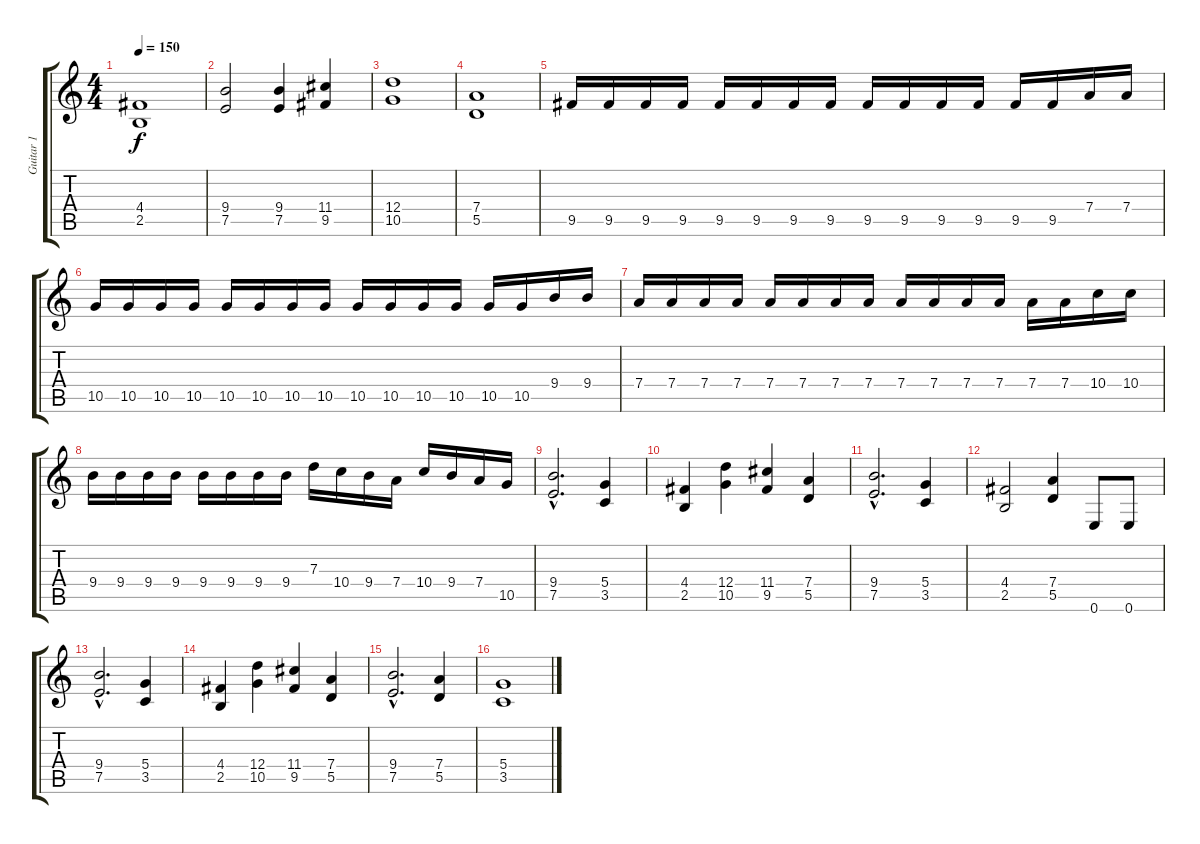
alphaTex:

\track ("Guitar 1" "Guitar 1") {instrument distortionguitar}
\staff {score tabs}
\tuning (E4 B3 G3 D3 A2 E2) {hide}
\ts (4 4)
\tempo 150
\clef g2
\ks c
(4.4 2.5).1{dy f} |
(9.4 7.5).2 (9.4 7.5).4 (11.4 9.5).4 |
(12.4 10.5).1 |
(7.4 5.5).1 |
9.5.16 9.5.16 9.5.16 9.5.16 9.5.16 9.5.16 9.5.16 9.5.16 9.5.16 9.5.16 9.5.16 9.5.16 9.5.16 9.5.16 7.4.16 7.4.16 |
10.5.16 10.5.16 10.5.16 10.5.16 10.5.16 10.5.16 10.5.16 10.5.16 10.5.16 10.5.16 10.5.16 10.5.16 10.5.16 10.5.16 9.4.16 9.4.16 |
7.4.16 7.4.16 7.4.16 7.4.16 7.4.16 7.4.16 7.4.16 7.4.16 7.4.16 7.4.16 7.4.16 7.4.16 7.4.16 7.4.16 10.4.16 10.4.16 |
9.4.16 9.4.16 9.4.16 9.4.16 9.4.16 9.4.16 9.4.16 9.4.16 7.3.16 10.4.16 9.4.16 7.4.16 10.4.16 9.4.16 7.4.16 10.5.16 |
(9.4{hac} 7.5{hac}).2{d} (5.4 3.5).4 |
(4.4 2.5).4 (12.4 10.5).4 (11.4 9.5).4 (7.4 5.5).4 |
(9.4{hac} 7.5{hac}).2{d} (5.4 3.5).4 |
(4.4 2.5).2 (7.4 5.5).4 0.6.8 0.6.8 |
(9.4{hac} 7.5{hac}).2{d} (5.4 3.5).4 |
(4.4 2.5).4 (12.4 10.5).4 (11.4 9.5).4 (7.4 5.5).4 |
(9.4{hac} 7.5{hac}).2{d} (7.4 5.5).4 |
(5.4 3.5).1
